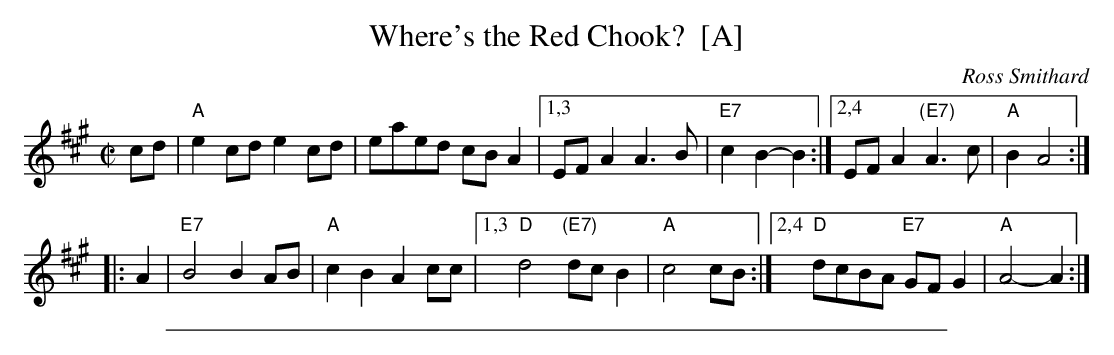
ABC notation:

X:1
T: Where's the Red Chook?  [A]
C: Ross Smithard
M: C|
L: 1/8
K: A
cd \
| "A"e2cd e2cd | eaed cBA2 \
|1,3 EFA2 A3B | "E7"c2B2- B2 \
:|2,4 EFA2 "(E7)"A3c | "A"B2A4 :|
|: A2 \
| "E7"B4 B2AB | "A"c2B2 A2cc \
|1,3 "D"d4 "(E7)"dcB2 | "A"c4 cB \
:|2,4 "D"dcBA "E7"GFG2 | "A"A4- A2 :|
